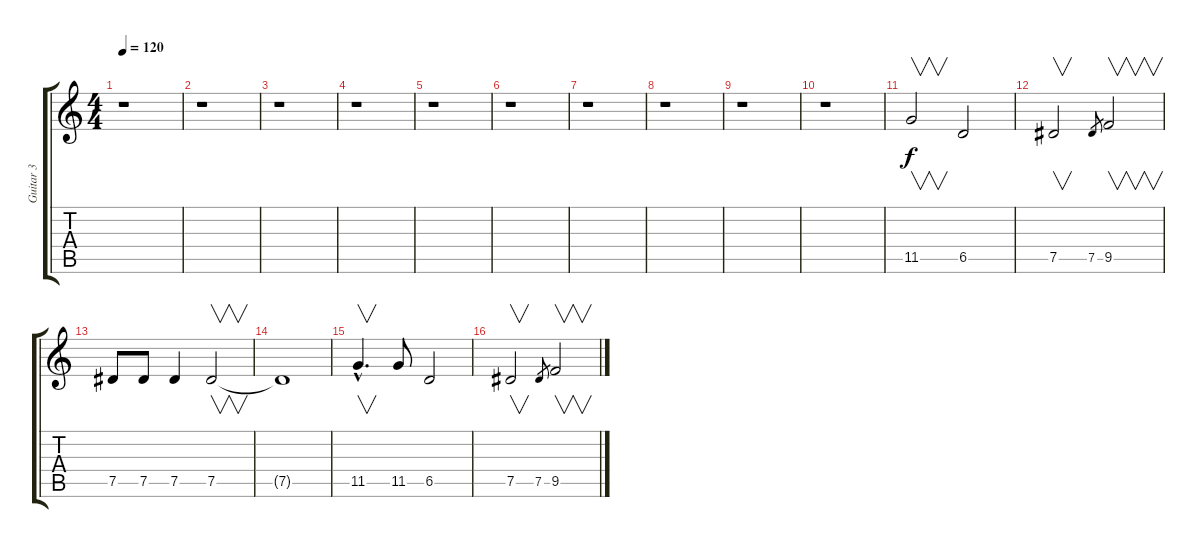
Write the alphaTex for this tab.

\track ("Guitar 3" "Guitar 3") {instrument overdrivenguitar}
\staff {score tabs}
\tuning (Eb4 Bb3 Gb3 Db3 Ab2 Eb2) {hide}
\ts (4 4)
\tempo 120
\clef g2
\ks c
r.1{dy f} |
r.1 |
r.1 |
r.1 |
r.1 |
r.1 |
r.1 |
r.1 |
r.1 |
r.1 |
11.5.2{v} 6.5.2 |
7.5.2{v} 7.5.8{gr} 9.5.2{v} |
7.5.8 7.5.8 7.5.4 7.5.2{v} |
7.5{t}.1 |
11.5{hac}.4{v d} 11.5.8 6.5.2 |
7.5.2{v} 7.5.8{gr} 9.5.2{v}
